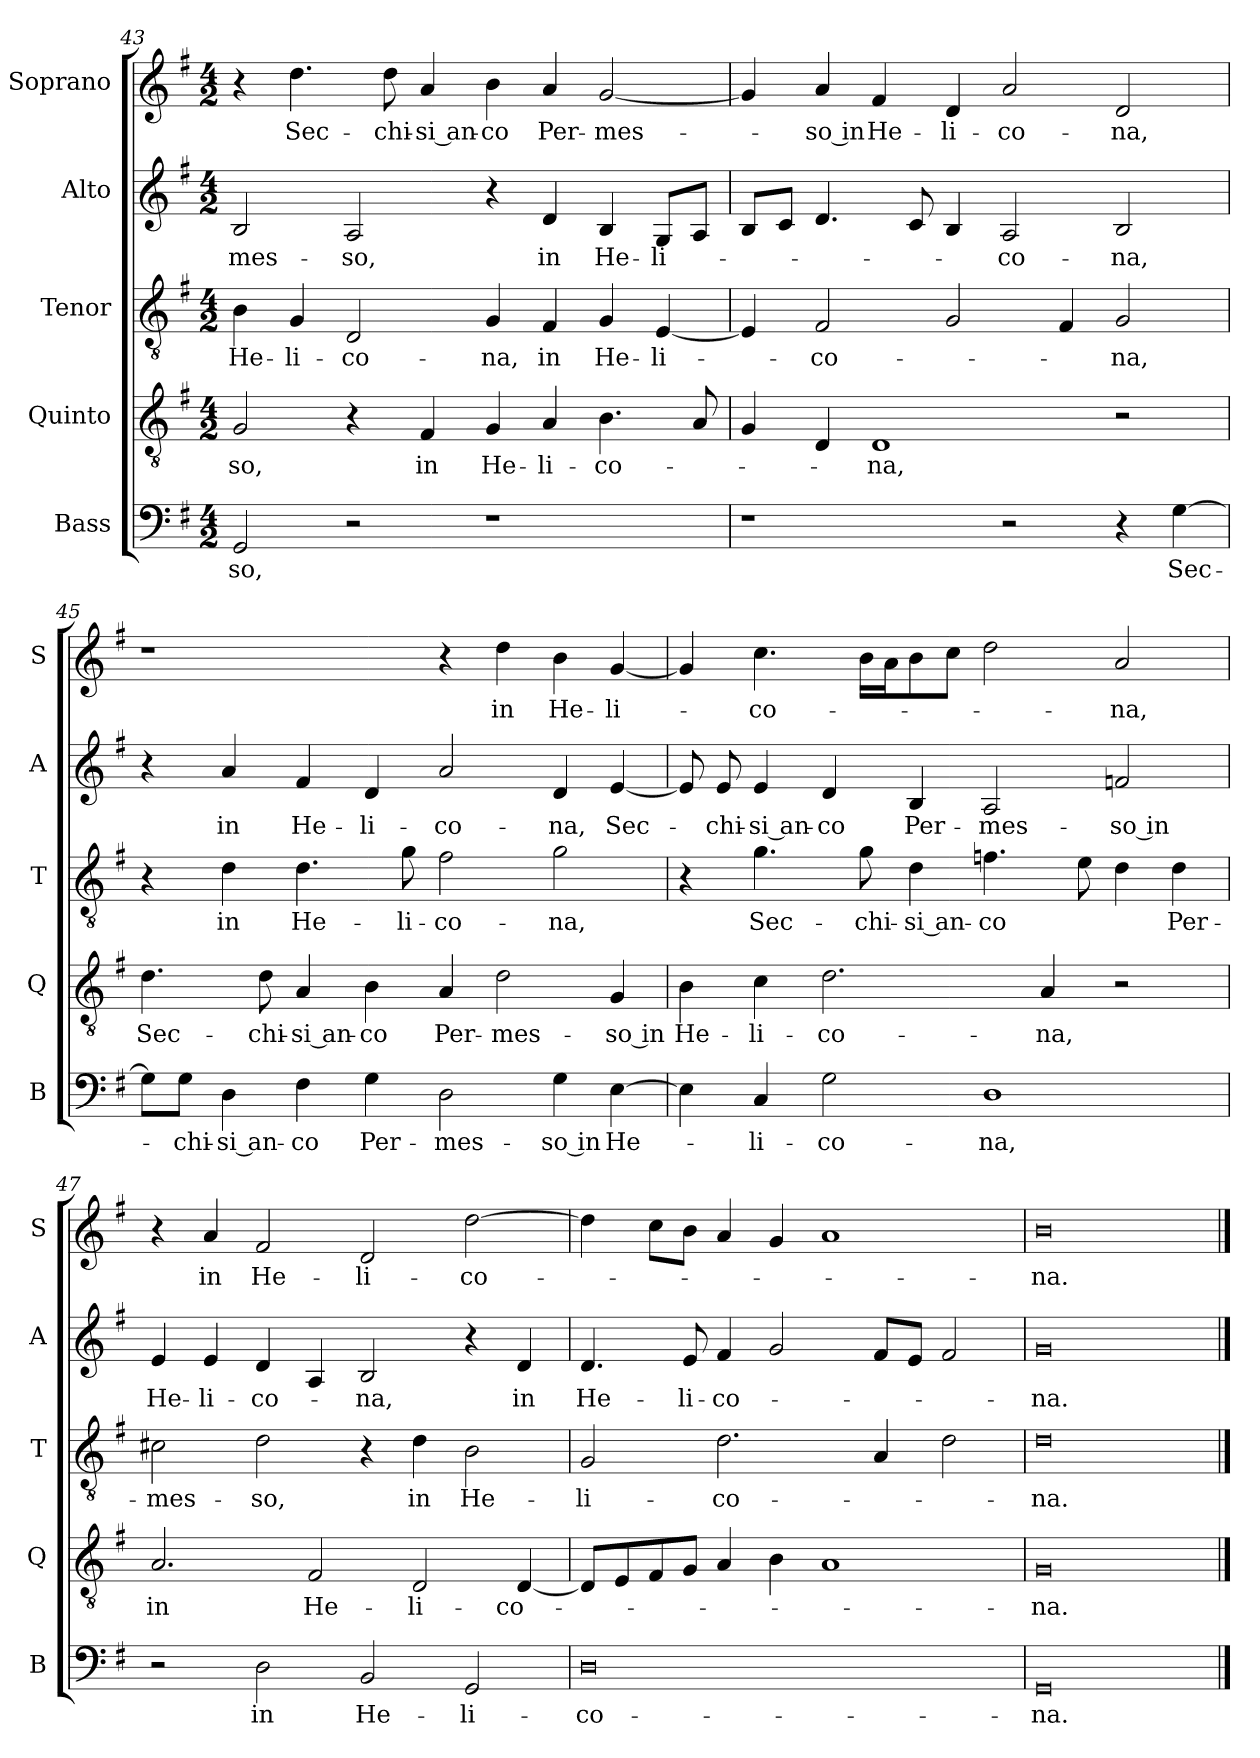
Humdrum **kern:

**kern	**text	**kern	**text	**kern	**text	**kern	**text	**kern	**text
*part5	*part5	*part4	*part4	*part3	*part3	*part2	*part2	*part1	*part1
*staff5	*staff5	*staff4	*staff4	*staff3	*staff3	*staff2	*staff2	*staff1	*staff1
*I"Bass	*	*I"Quinto	*	*I"Tenor	*	*I"Alto	*	*I"Soprano	*
*I'B	*	*I'Q	*	*I'T	*	*I'A	*	*I'S	*
*clefF4	*	*clefGv2	*	*clefGv2	*	*clefG2	*	*clefG2	*
*k[f#]	*	*k[f#]	*	*k[f#]	*	*k[f#]	*	*k[f#]	*
*G:	*	*G:	*	*G:	*	*G:	*	*G:	*
*M4/2	*	*M4/2	*	*M4/2	*	*M4/2	*	*M4/2	*
=43	=43	=43	=43	=43	=43	=43	=43	=43	=43
!	!LO:LY:b	!	!LO:LY:b	!	!LO:LY:b	!	!LO:LY:b	!	!
2GG/	-so,	2G/	-so,	4B\	He-	2B/	-mes-	4r	.
!	!	!	!	!	!LO:LY:b	!	!	!	!LO:LY:b
.	.	.	.	4G/	-li-	.	.	4.dd\	Sec-
!	!	!	!	!	!LO:LY:b	!	!LO:LY:b	!	!
2r	.	4r	.	2D/	-co-	2A/	-so,	.	.
!	!	!	!	!	!	!	!	!	!LO:LY:b
.	.	.	.	.	.	.	.	8dd\	-chi-
!	!	!	!LO:LY:b	!	!	!	!	!	!LO:LY:b
.	.	4F#/	in	.	.	.	.	4a/	-si an-
!	!	!	!LO:LY:b	!	!LO:LY:b	!	!	!	!LO:LY:b
1r	.	4G/	He-	4G/	-na,	4r	.	4b\	-co
!	!	!	!LO:LY:b	!	!LO:LY:b	!	!LO:LY:b	!	!LO:LY:b
.	.	4A/	-li-	4F#/	in	4d/	in	4a/	Per-
!	!	!	!LO:LY:b	!	!LO:LY:b	!	!LO:LY:b	!	!LO:LY:b
.	.	4.B\	-co-	4G/	He-	4B/	He-	[2g/	-mes-
!	!	!	!	!	!LO:LY:b	!	!LO:LY:b	!	!
.	.	.	.	[4E/	-li-	8G/L	-li-	.	.
.	.	8A/	.	.	.	8A/J	.	.	.
=44	=44	=44	=44	=44	=44	=44	=44	=44	=44
1r	.	4G/	.	4E/]	.	8B/L	.	4g/]	.
.	.	.	.	.	.	8c/J	.	.	.
!	!	!	!	!	!LO:LY:b	!	!	!	!LO:LY:b
.	.	4D/	.	2F#/	-co-	4.d/	.	4a/	-so in
!	!	!	!LO:LY:b	!	!	!	!	!	!LO:LY:b
.	.	1D	-na,	.	.	.	.	4f#/	He-
.	.	.	.	.	.	8c/	.	.	.
!	!	!	!	!	!	!	!	!	!LO:LY:b
.	.	.	.	2G/	.	4B/	.	4d/	-li-
!	!	!	!	!	!	!	!LO:LY:b	!	!LO:LY:b
2r	.	.	.	.	.	2A/	-co-	2a/	-co-
.	.	.	.	4F#/	.	.	.	.	.
!	!	!	!	!	!LO:LY:b	!	!LO:LY:b	!	!LO:LY:b
4r	.	2r	.	2G/	-na,	2B/	-na,	2d/	-na,
!	!LO:LY:b	!	!	!	!	!	!	!	!
[4G\	Sec-	.	.	.	.	.	.	.	.
!!LO:LB:g=z
=45	=45	=45	=45	=45	=45	=45	=45	=45	=45
!	!	!	!LO:LY:b	!	!	!	!	!	!
8G\L]	.	4.d\	Sec-	4r	.	4r	.	1r	.
!	!LO:LY:b	!	!	!	!	!	!	!	!
8G\J	-chi-	.	.	.	.	.	.	.	.
!	!LO:LY:b	!	!	!	!LO:LY:b	!	!LO:LY:b	!	!
4D\	-si an-	.	.	4d\	in	4a/	in	.	.
!	!	!	!LO:LY:b	!	!	!	!	!	!
.	.	8d\	-chi-	.	.	.	.	.	.
!	!LO:LY:b	!	!LO:LY:b	!	!LO:LY:b	!	!LO:LY:b	!	!
4F#\	-co	4A/	-si an-	4.d\	He-	4f#/	He-	.	.
!	!LO:LY:b	!	!LO:LY:b	!	!	!	!LO:LY:b	!	!
4G\	Per-	4B\	-co	.	.	4d/	-li-	.	.
!	!	!	!	!	!LO:LY:b	!	!	!	!
.	.	.	.	8g\	-li-	.	.	.	.
!	!LO:LY:b	!	!LO:LY:b	!	!LO:LY:b	!	!LO:LY:b	!	!
2D\	-mes-	4A/	Per-	2f#\	-co-	2a/	-co-	4r	.
!	!	!	!LO:LY:b	!	!	!	!	!	!LO:LY:b
.	.	2d\	-mes-	.	.	.	.	4dd\	in
!	!LO:LY:b	!	!	!	!LO:LY:b	!	!LO:LY:b	!	!LO:LY:b
4G\	-so in	.	.	2g\	-na,	4d/	-na,	4b\	He-
!	!LO:LY:b	!	!LO:LY:b	!	!	!	!LO:LY:b	!	!LO:LY:b
[4E\	He-	4G/	-so in	.	.	[4e/	Sec-	[4g/	-li-
=46	=46	=46	=46	=46	=46	=46	=46	=46	=46
!	!	!	!LO:LY:b	!	!	!	!	!	!
4E\]	.	4B\	He-	4r	.	8e/]	.	4g/]	.
!	!	!	!	!	!	!	!LO:LY:b	!	!
.	.	.	.	.	.	8e/	-chi-	.	.
!	!LO:LY:b	!	!LO:LY:b	!	!LO:LY:b	!	!LO:LY:b	!	!LO:LY:b
4C/	-li-	4c\	-li-	4.g\	Sec-	4e/	-si an-	4.cc\	-co-
!	!LO:LY:b	!	!LO:LY:b	!	!	!	!LO:LY:b	!	!
2G\	-co-	2.d\	-co-	.	.	4d/	-co	.	.
!	!	!	!	!	!LO:LY:b	!	!	!	!
.	.	.	.	8g\	-chi-	.	.	16b\LL	.
.	.	.	.	.	.	.	.	16a\J	.
!	!	!	!	!	!LO:LY:b	!	!LO:LY:b	!	!
.	.	.	.	4d\	-si an-	4B/	Per-	8b\	.
.	.	.	.	.	.	.	.	8cc\J	.
!	!LO:LY:b	!	!	!	!LO:LY:b	!	!LO:LY:b	!	!
1D	-na,	.	.	4.fn\	-co	2A/	-mes-	2dd\	.
!	!	!	!LO:LY:b	!	!	!	!	!	!
.	.	4A/	-na,	.	.	.	.	.	.
.	.	.	.	8e\	.	.	.	.	.
!	!	!	!	!	!	!	!LO:LY:b	!	!LO:LY:b
.	.	2r	.	4d\	.	2fn/	-so in	2a/	-na,
!	!	!	!	!	!LO:LY:b	!	!	!	!
.	.	.	.	4d\	Per-	.	.	.	.
=47	=47	=47	=47	=47	=47	=47	=47	=47	=47
!	!	!	!LO:LY:b	!	!LO:LY:b	!	!LO:LY:b	!	!
2r	.	2.A/	in	2c#X\	-mes-	4e/	He-	4r	.
!	!	!	!	!	!	!	!LO:LY:b	!	!LO:LY:b
.	.	.	.	.	.	4e/	-li-	4a/	in
!	!LO:LY:b	!	!	!	!LO:LY:b	!	!LO:LY:b	!	!LO:LY:b
2D\	in	.	.	2d\	-so,	4d/	-co-	2f#/	He-
!	!	!	!LO:LY:b	!	!	!	!	!	!
.	.	2F#/	He-	.	.	4A/	.	.	.
!	!LO:LY:b	!	!	!	!	!	!LO:LY:b	!	!LO:LY:b
2BB/	He-	.	.	4r	.	2B/	-na,	2d/	-li-
!	!	!	!LO:LY:b	!	!LO:LY:b	!	!	!	!
.	.	2D/	-li-	4d\	in	.	.	.	.
!	!LO:LY:b	!	!	!	!LO:LY:b	!	!	!	!LO:LY:b
2GG/	-li-	.	.	2B\	He-	4r	.	[2dd\	-co-
!	!	!	!LO:LY:b	!	!	!	!LO:LY:b	!	!
.	.	[4D/	-co-	.	.	4d/	in	.	.
!!LO:LB:g=z
=48	=48	=48	=48	=48	=48	=48	=48	=48	=48
!	!LO:LY:b	!	!	!	!LO:LY:b	!	!LO:LY:b	!	!
0D	-co-	8D/L]	.	2G/	-li-	4.d/	He-	4dd\]	.
.	.	8E/	.	.	.	.	.	.	.
.	.	8F#/	.	.	.	.	.	8cc\L	.
!	!	!	!	!	!	!	!LO:LY:b	!	!
.	.	8G/J	.	.	.	8e/	-li-	8b\J	.
!	!	!	!	!	!LO:LY:b	!	!LO:LY:b	!	!
.	.	4A/	.	2.d\	-co-	4f#/	-co-	4a/	.
.	.	4B\	.	.	.	2g/	.	4g/	.
.	.	1A	.	.	.	.	.	1a	.
.	.	.	.	4A/	.	8f#/L	.	.	.
.	.	.	.	.	.	8e/J	.	.	.
.	.	.	.	2d\	.	2f#/	.	.	.
=49	=49	=49	=49	=49	=49	=49	=49	=49	=49
!	!LO:LY:b	!	!LO:LY:b	!	!LO:LY:b	!	!LO:LY:b	!	!LO:LY:b
0GG	-na.	0G	-na.	0d	-na.	0g	-na.	0b	-na.
==	==	==	==	==	==	==	==	==	==
*-	*-	*-	*-	*-	*-	*-	*-	*-	*-
